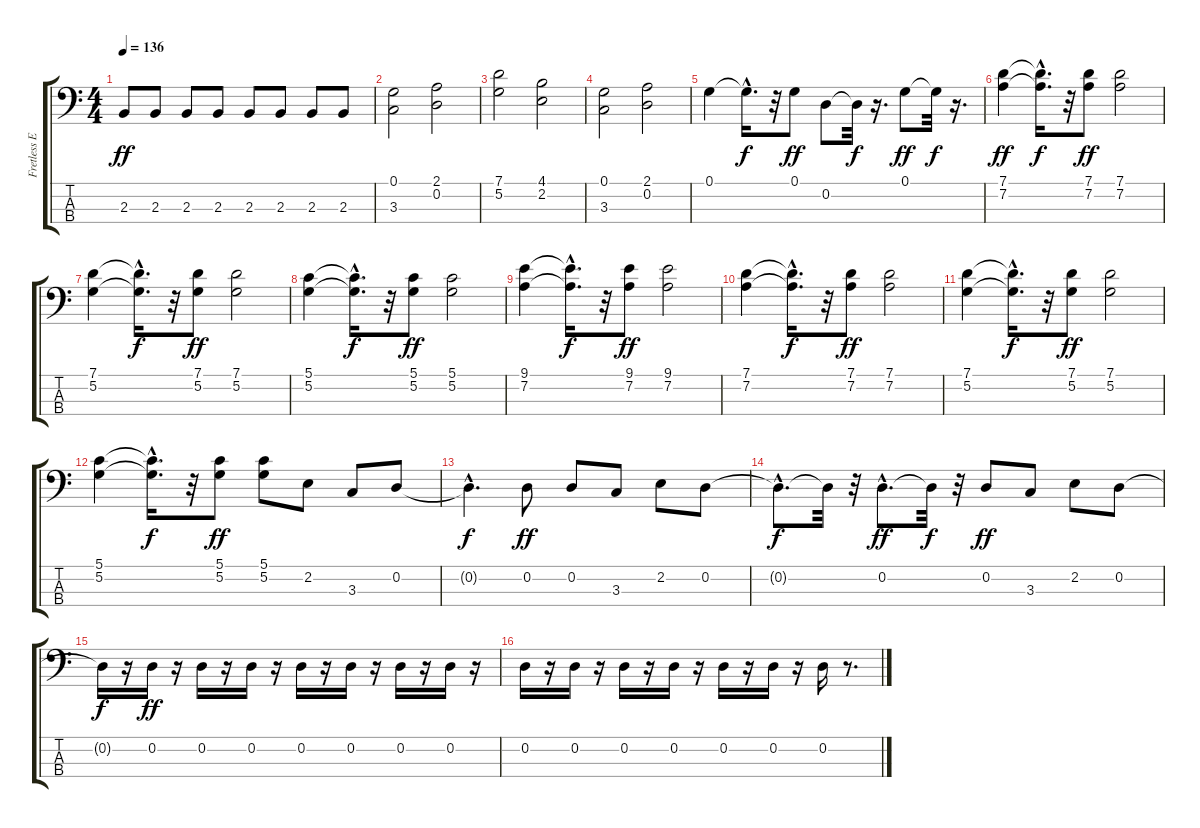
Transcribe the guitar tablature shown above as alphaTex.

\track ("Fretless E. Bass" "Fretless E") {instrument fretlessbass}
\staff {score tabs}
\tuning (G2 D2 A1 E1) {hide}
\ts (4 4)
\tempo 136
\clef f4
\ks c
2.3.8{dy ff} 2.3.8 2.3.8 2.3.8 2.3.8 2.3.8 2.3.8 2.3.8 |
(0.1 3.3).2 (2.1 0.2).2 |
(7.1 5.2).2 (4.1 2.2).2 |
(0.1 3.3).2 (2.1 0.2).2 |
0.1.4 0.1{hac t}.16{d dy f} r.32 0.1.8{dy ff} 0.2.8 0.2{t}.32{dy f} r.16{d} 0.1.8{dy ff} 0.1{t}.32{dy f} r.16{d} |
(7.1 7.2).4{dy ff} (7.1{hac t} 7.2{hac t}).16{d dy f} r.32 (7.1 7.2).8{dy ff} (7.1 7.2).2 |
(7.1 5.2).4 (7.1{hac t} 5.2{hac t}).16{d dy f} r.32 (7.1 5.2).8{dy ff} (7.1 5.2).2 |
(5.1 5.2).4 (5.1{hac t} 5.2{hac t}).16{d dy f} r.32 (5.1 5.2).8{dy ff} (5.1 5.2).2 |
(9.1 7.2).4 (9.1{hac t} 7.2{hac t}).16{d dy f} r.32 (9.1 7.2).8{dy ff} (9.1 7.2).2 |
(7.1 7.2).4 (7.1{hac t} 7.2{hac t}).16{d dy f} r.32 (7.1 7.2).8{dy ff} (7.1 7.2).2 |
(7.1 5.2).4 (7.1{hac t} 5.2{hac t}).16{d dy f} r.32 (7.1 5.2).8{dy ff} (7.1 5.2).2 |
(5.1 5.2).4 (5.1{hac t} 5.2{hac t}).16{d dy f} r.32 (5.1 5.2).8{dy ff} (5.1 5.2).8 2.2.8 3.3.8 0.2.8 |
0.2{hac t}.4{d dy f} 0.2.8{dy ff} 0.2.8 3.3.8 2.2.8 0.2.8 |
0.2{hac t}.8{d dy f} 0.2{t}.32 r.32 0.2{hac}.8{d dy ff} 0.2{t}.32{dy f} r.32 0.2.8{dy ff} 3.3.8 2.2.8 0.2.8 |
0.2{t}.16{dy f} r.16 0.2.16{dy ff} r.16 0.2.16 r.16 0.2.16 r.16 0.2.16 r.16 0.2.16 r.16 0.2.16 r.16 0.2.16 r.16 |
0.2.16 r.16 0.2.16 r.16 0.2.16 r.16 0.2.16 r.16 0.2.16 r.16 0.2.16 r.16 0.2.16 r.8{d}
